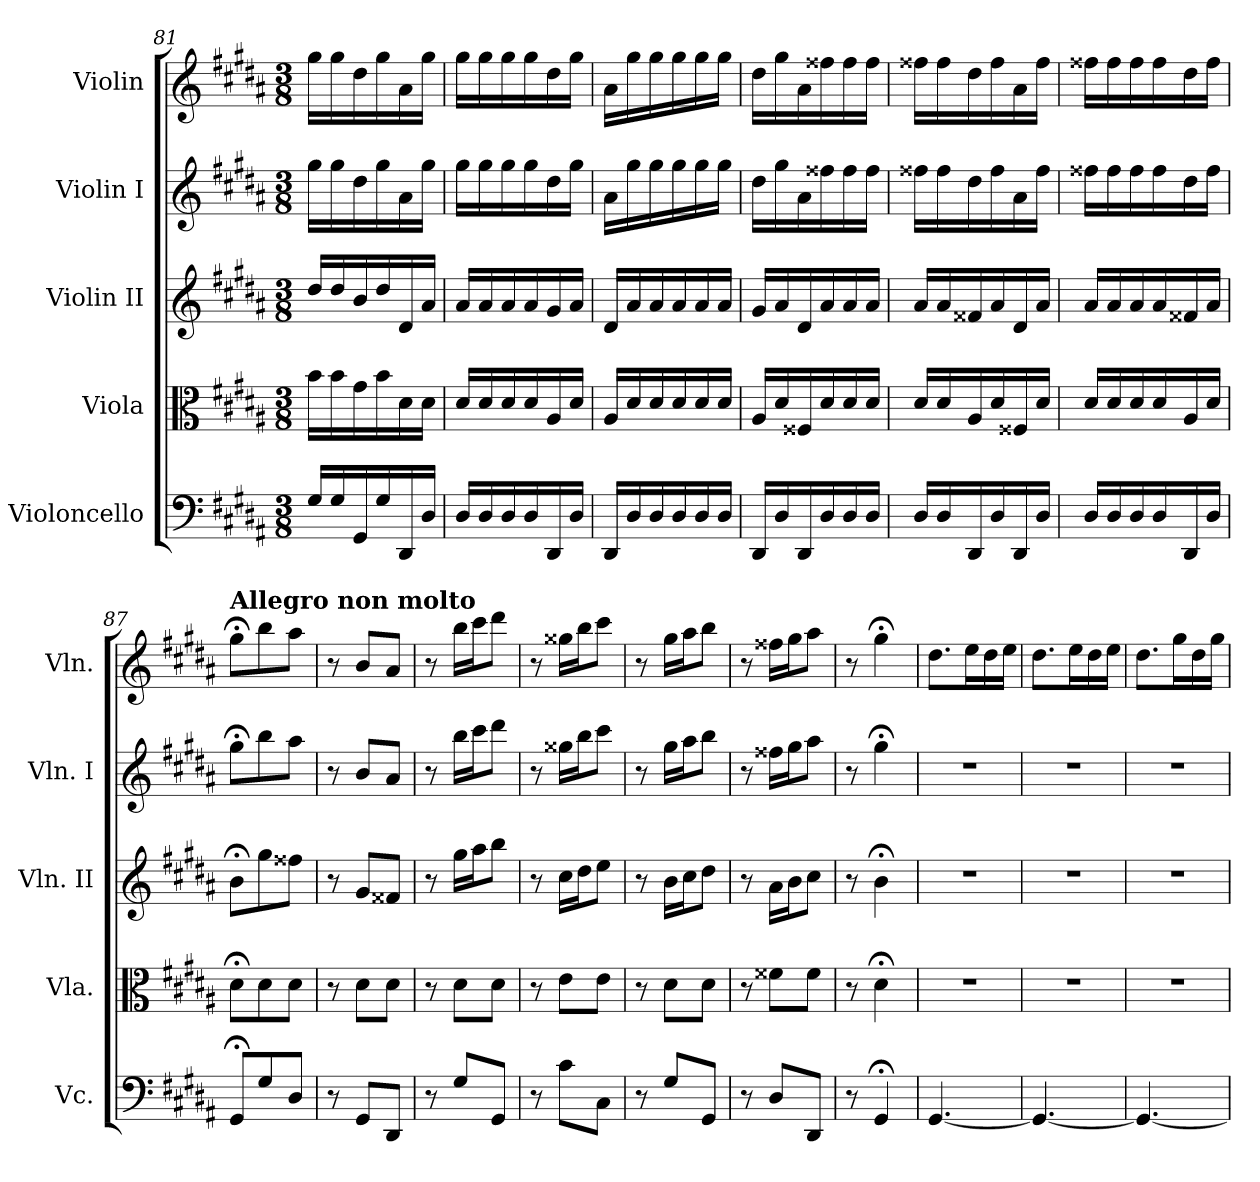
**kern	**kern	**kern	**kern	**kern
*part5	*part4	*part3	*part2	*part1
*staff5	*staff4	*staff3	*staff2	*staff1
*I"Violoncello	*I"Viola	*I"Violin II	*I"Violin I	*I"Violin
*I'Vc.	*I'Vla.	*I'Vln. II	*I'Vln. I	*I'Vln.
!!LO:PB:g=z
*clefF4	*clefC3	*clefG2	*clefG2	*clefG2
*k[f#c#g#d#a#]	*k[f#c#g#d#a#]	*k[f#c#g#d#a#]	*k[f#c#g#d#a#]	*k[f#c#g#d#a#]
*M3/8	*M3/8	*M3/8	*M3/8	*M3/8
=81	=81	=81	=81	=81
16G#/LL	16b\LL	16dd#/LL	16gg#\LL	16gg#\LL
16G#/	16b\	16dd#/	16gg#\	16gg#\
16GG#/	16g#\	16b/	16dd#\	16dd#\
16G#/	16b\	16dd#/	16gg#\	16gg#\
16DD#/	16d#\	16d#/	16a#\	16a#\
16D#/JJ	16d#\JJ	16a#/JJ	16gg#\JJ	16gg#\JJ
=82	=82	=82	=82	=82
16D#/LL	16d#/LL	16a#/LL	16gg#\LL	16gg#\LL
16D#/	16d#/	16a#/	16gg#\	16gg#\
16D#/	16d#/	16a#/	16gg#\	16gg#\
16D#/	16d#/	16a#/	16gg#\	16gg#\
16DD#/	16A#/	16g#/	16dd#\	16dd#\
16D#/JJ	16d#/JJ	16a#/JJ	16gg#\JJ	16gg#\JJ
=83	=83	=83	=83	=83
16DD#/LL	16A#/LL	16d#/LL	16a#\LL	16a#\LL
16D#/	16d#/	16a#/	16gg#\	16gg#\
16D#/	16d#/	16a#/	16gg#\	16gg#\
16D#/	16d#/	16a#/	16gg#\	16gg#\
16D#/	16d#/	16a#/	16gg#\	16gg#\
16D#/JJ	16d#/JJ	16a#/JJ	16gg#\JJ	16gg#\JJ
=84	=84	=84	=84	=84
16DD#/LL	16A#/LL	16g#/LL	16dd#\LL	16dd#\LL
16D#/	16d#/	16a#/	16gg#\	16gg#\
16DD#/	16F##X/	16d#/	16a#\	16a#\
16D#/	16d#/	16a#/	16ff##X\	16ff##X\
16D#/	16d#/	16a#/	16ff##\	16ff##\
16D#/JJ	16d#/JJ	16a#/JJ	16ff##\JJ	16ff##\JJ
=85	=85	=85	=85	=85
16D#/LL	16d#/LL	16a#/LL	16ff##X\LL	16ff##X\LL
16D#/	16d#/	16a#/	16ff##\	16ff##\
16DD#/	16A#/	16f##X/	16dd#\	16dd#\
16D#/	16d#/	16a#/	16ff##\	16ff##\
16DD#/	16F##X/	16d#/	16a#\	16a#\
16D#/JJ	16d#/JJ	16a#/JJ	16ff##\JJ	16ff##\JJ
!!LO:LB:g=z
=86	=86	=86	=86	=86
16D#/LL	16d#/LL	16a#/LL	16ff##X\LL	16ff##X\LL
16D#/	16d#/	16a#/	16ff##\	16ff##\
16D#/	16d#/	16a#/	16ff##\	16ff##\
16D#/	16d#/	16a#/	16ff##\	16ff##\
16DD#/	16A#/	16f##X/	16dd#\	16dd#\
16D#/JJ	16d#/JJ	16a#/JJ	16ff##\JJ	16ff##\JJ
=87	=87	=87	=87	=87
!	!	!	!	!LO:TX:a:B:t=Allegro non molto
8GG#;</L	8d#;<\L	8b;<\L	8gg#;<\L	8gg#;<\L
*	*	*	*	*MM48
8G#/	8d#\	8gg#\	8bb\	8bb\
8D#/J	8d#\J	8ff##X\J	8aa#\J	8aa#\J
=88	=88	=88	=88	=88
8r	8r	8r	8r	8r
8GG#/L	8d#\L	8g#/L	8b/L	8b/L
8DD#/J	8d#\J	8f##X/J	8a#/J	8a#/J
=89	=89	=89	=89	=89
8r	8r	8r	8r	8r
8G#/L	8d#\L	16gg#\LL	16bb\LL	16bb\LL
.	.	16aa#\J	16ccc#\J	16ccc#\J
8GG#/J	8d#\J	8bb\J	8ddd#\J	8ddd#\J
=90	=90	=90	=90	=90
8r	8r	8r	8r	8r
8c#\L	8e\L	16cc#\LL	16gg##X\LL	16gg##X\LL
.	.	16dd#\J	16bb\J	16bb\J
8C#\J	8e\J	8ee\J	8ccc#\J	8ccc#\J
!!LO:PB:g=z
=91	=91	=91	=91	=91
8r	8r	8r	8r	8r
8G#/L	8d#\L	16b\LL	16gg#\LL	16gg#\LL
.	.	16cc#\J	16aa#\J	16aa#\J
8GG#/J	8d#\J	8dd#\J	8bb\J	8bb\J
=92	=92	=92	=92	=92
8r	8r	8r	8r	8r
8D#/L	8f##X\L	16a#\LL	16ff##X\LL	16ff##X\LL
.	.	16b\J	16gg#\J	16gg#\J
8DD#/J	8f##\J	8cc#\J	8aa#\J	8aa#\J
=93	=93	=93	=93	=93
8r	8r	8r	8r	8r
*	*	*	*	*MM24
4GG#;</	4d#;<\	4b;<\	4gg#;<\	4gg#;<\
=94	=94	=94	=94	=94
*	*	*	*	*MM48
[4.GG#/	4.r	4.r	4.r	8.dd#\L
.	.	.	.	16ee\L
.	.	.	.	16dd#\
.	.	.	.	16ee\JJ
=95	=95	=95	=95	=95
4.GG#/_	4.r	4.r	4.r	8.dd#\L
.	.	.	.	16ee\L
.	.	.	.	16dd#\
.	.	.	.	16ee\JJ
!!LO:LB:g=z
=96	=96	=96	=96	=96
4.GG#/_	4.r	4.r	4.r	8.dd#\L
.	.	.	.	16gg#\L
.	.	.	.	16dd#\
.	.	.	.	16gg#\JJ
=	=	=	=	=
*-	*-	*-	*-	*-
